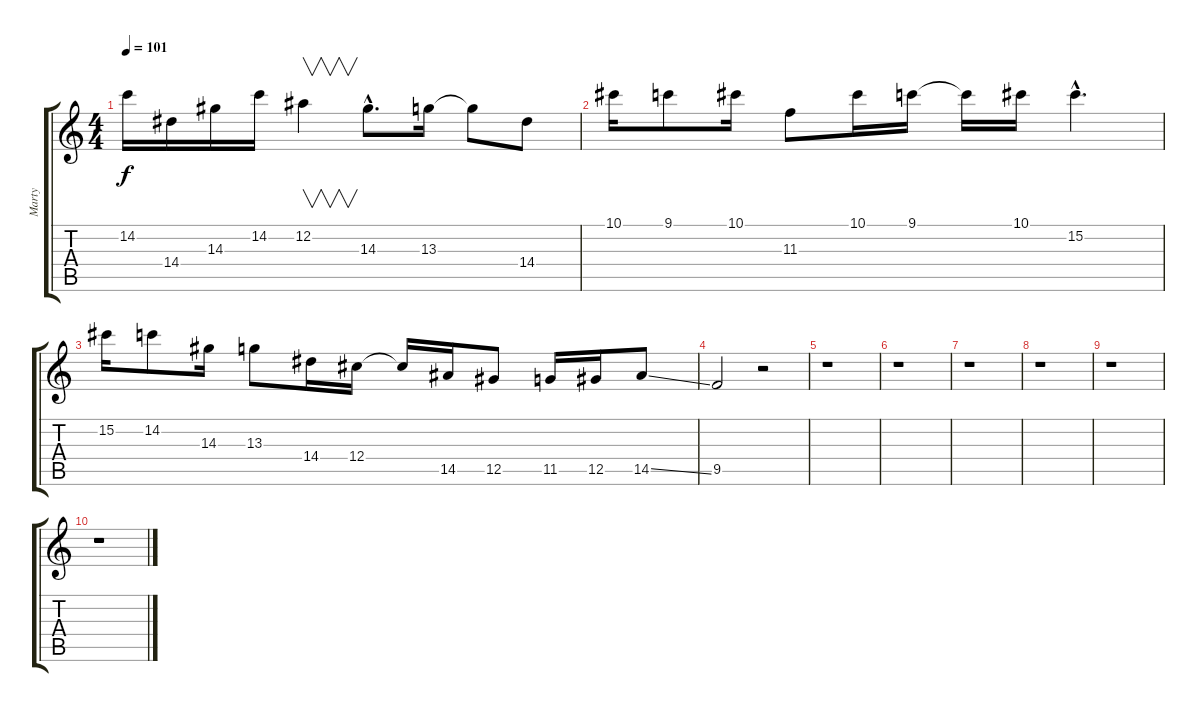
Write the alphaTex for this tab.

\track ("Marty" "Marty") {instrument distortionguitar}
\staff {score tabs}
\tuning (Eb4 Bb3 Gb3 Db3 Ab2 Eb2) {hide}
\ts (4 4)
\tempo 101
\clef g2
\ks c
14.2{t}.16{dy f} 14.4.16 14.3.16 14.2.16 12.2.4{v} 14.3{hac}.8{d} 13.3.16 13.3{t}.8 14.4.8 |
10.1.16 9.1.8 10.1.16 11.3.8 10.1.16 9.1.16 9.1{t}.16 10.1.16 15.2{hac}.4{d} |
15.2.16 14.2.8 14.3.16 13.3.8 14.4.16 12.4.16 12.4{t}.16 14.5.16 12.5.8 11.5.16 12.5.16 14.5{ss}.8 |
9.5.2 r.2 |
r.1 |
r.1 |
r.1 |
r.1 |
r.1 |
r.1
